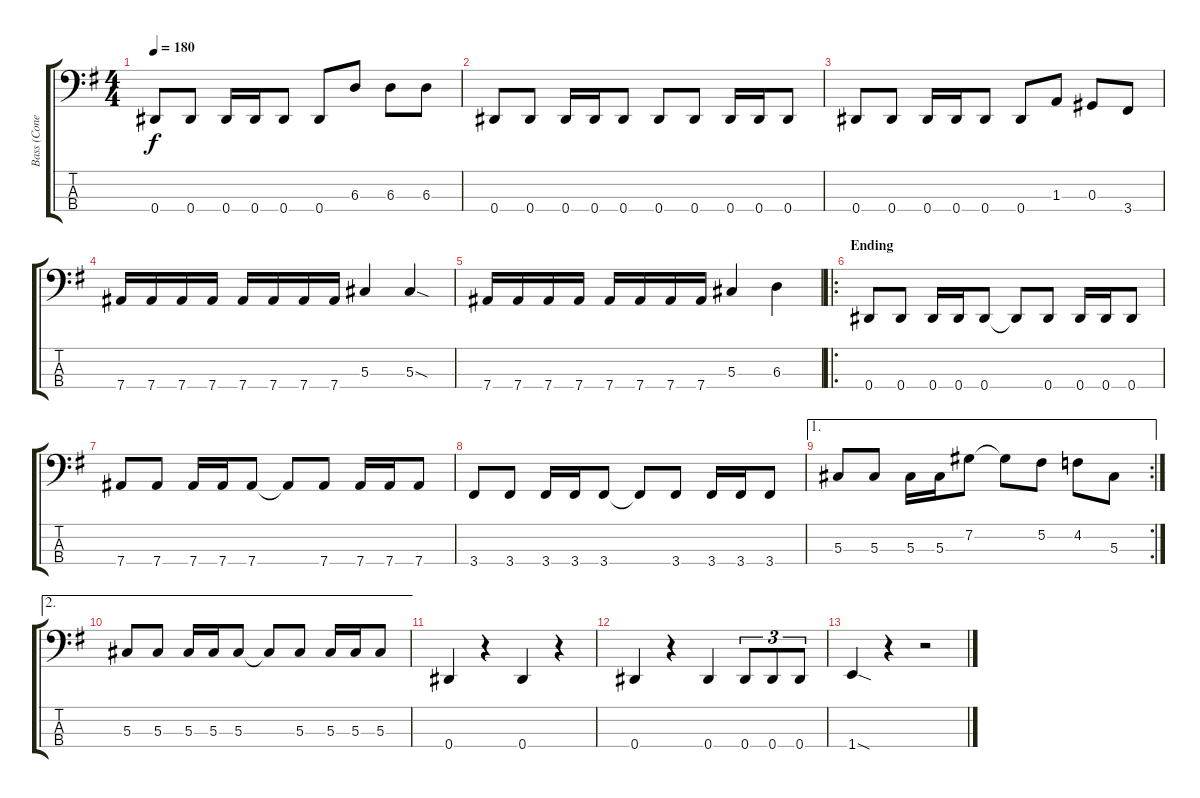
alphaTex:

\track ("Bass (Cone)" "Bass (Cone") {instrument electricbasspick}
\staff {score tabs}
\tuning (Gb2 Db2 Ab1 Eb1) {hide}
\ts (4 4)
\tempo 180
\clef f4
\ks g
0.4.8{dy f} 0.4.8 0.4.16 0.4.16 0.4.8 0.4.8 6.3.8 6.3.8 6.3.8 |
0.4.8 0.4.8 0.4.16 0.4.16 0.4.8 0.4.8 0.4.8 0.4.16 0.4.16 0.4.8 |
0.4.8 0.4.8 0.4.16 0.4.16 0.4.8 0.4.8 1.3.8 0.3.8 3.4.8 |
7.4.16 7.4.16 7.4.16 7.4.16 7.4.16 7.4.16 7.4.16 7.4.16 5.3.4 5.3{sod}.4 |
7.4.16 7.4.16 7.4.16 7.4.16 7.4.16 7.4.16 7.4.16 7.4.16 5.3.4 6.3.4 |
\ro
\section ("" "Ending")
0.4.8 0.4.8 0.4.16 0.4.16 0.4.8 0.4{t}.8 0.4.8 0.4.16 0.4.16 0.4.8 |
7.4.8 7.4.8 7.4.16 7.4.16 7.4.8 7.4{t}.8 7.4.8 7.4.16 7.4.16 7.4.8 |
3.4.8 3.4.8 3.4.16 3.4.16 3.4.8 3.4{t}.8 3.4.8 3.4.16 3.4.16 3.4.8 |
\ae 1
\rc 2
5.3.8 5.3.8 5.3.16 5.3.16 7.2.8 7.2{t}.8 5.2.8 4.2.8 5.3.8 |
\ae 2
5.3.8 5.3.8 5.3.16 5.3.16 5.3.8 5.3{t}.8 5.3.8 5.3.16 5.3.16 5.3.8 |
0.4.4 r.4 0.4.4 r.4 |
0.4.4 r.4 0.4.4 0.4.8{tu (3 2)} 0.4.8{tu (3 2)} 0.4.8{tu (3 2)} |
1.4{sod}.4 r.4 r.2
